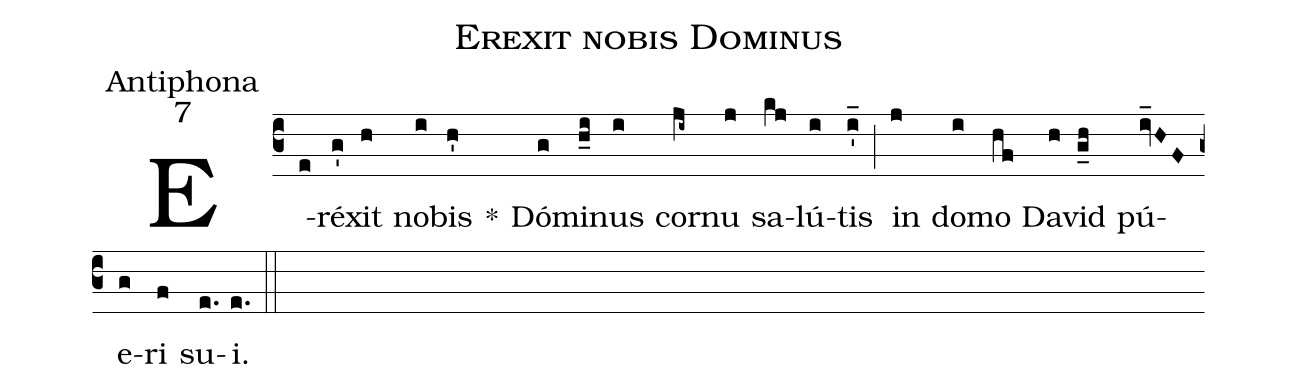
name:Erexit nobis Dominus;
office-part:Antiphona;
mode:7;
%%
(c3) E(e)ré(g')xit(h) no(i)bis(h') *() Dó(g)mi(h_i)nus(i) cor(ji~)nu(j) sa(kj)lú(i)tis(i'_) (;) in(j) do(i)mo(hf) Da(h)vid(g_h) pú(iv_HF)e(g)ri(f) su(e.)i.(e.) (::)
